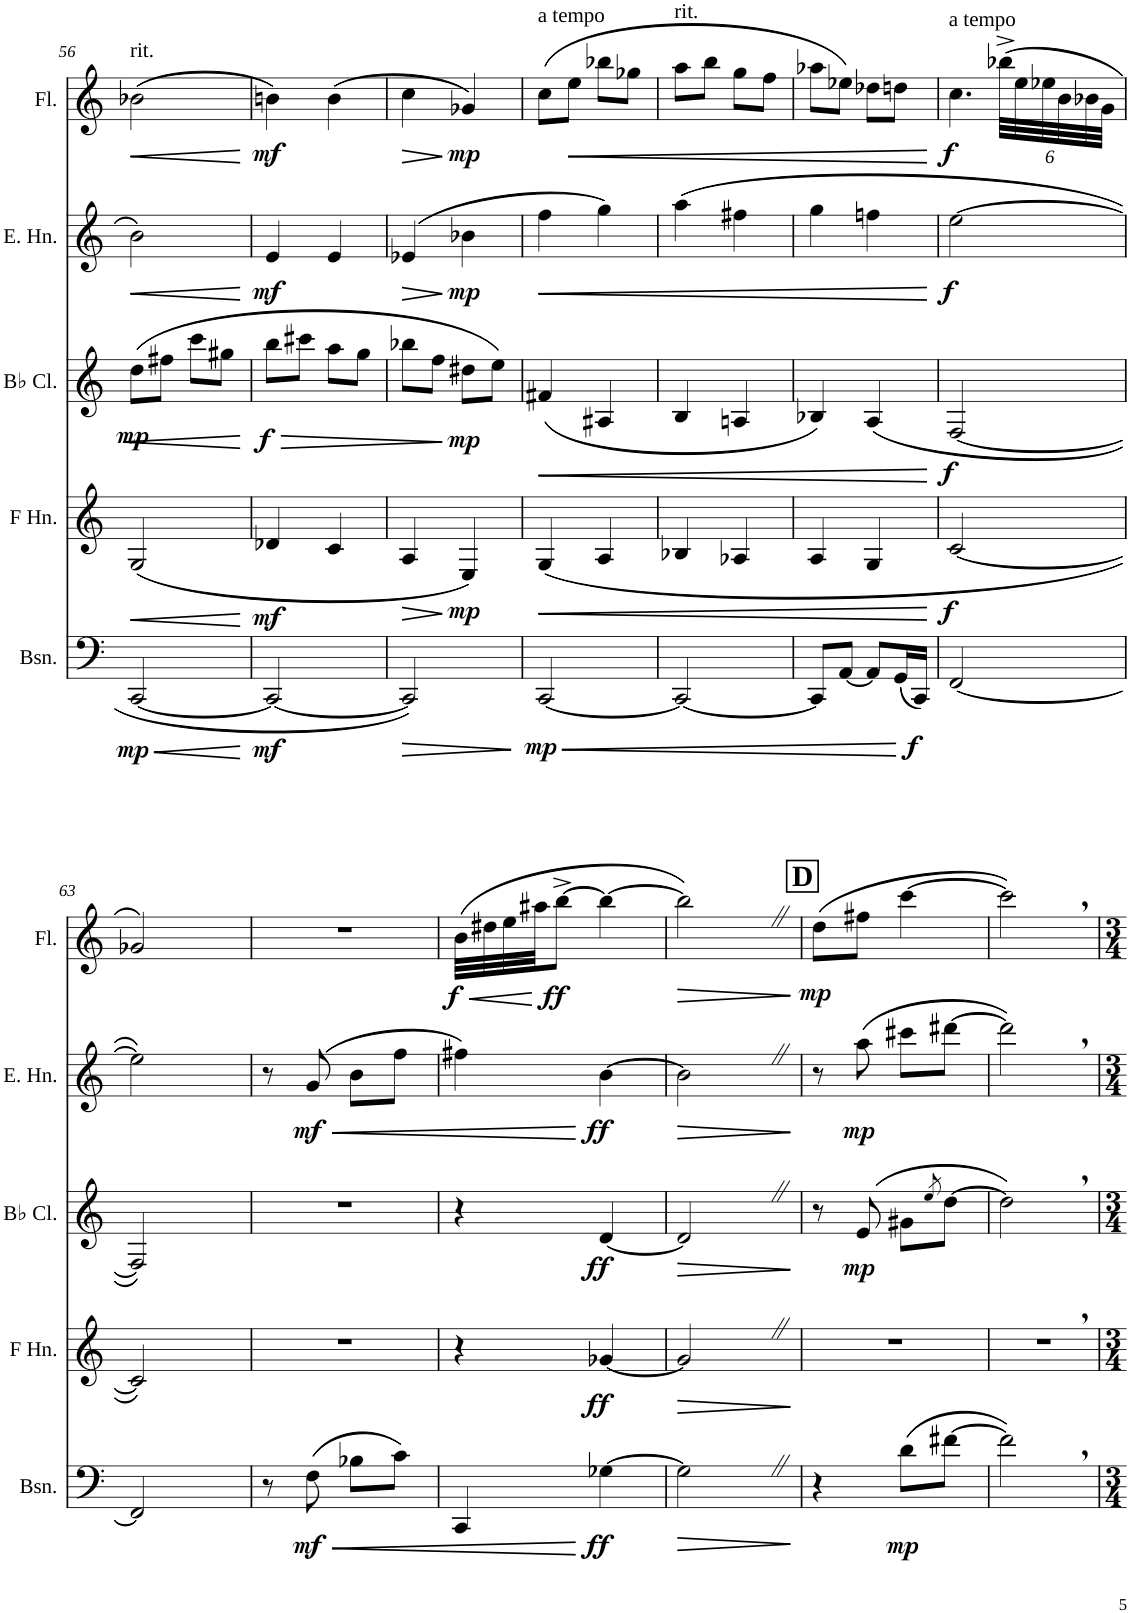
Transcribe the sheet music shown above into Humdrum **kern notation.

**kern	**dynam	**kern	**dynam	**kern	**dynam	**kern	**dynam	**kern	**dynam
*part5	*part5	*part4	*part4	*part3	*part3	*part2	*part2	*part1	*part1
*staff5	*staff5	*staff4	*staff4	*staff3	*staff3	*staff2	*staff2	*staff1	*staff1
*I"Bassoon	*	*I"Horn in F	*	*I"Bb Clarinet	*	*I"English Horn	*	*I"Flute	*
*I'Bsn.	*	*	*	*I'Bb Cl.	*	*I'E. Hn.	*	*I'Fl.	*
!!LO:PB:g=z
*clefF4	*	*clefG2	*	*clefG2	*	*clefG2	*	*clefG2	*
*	*	*Trd4c7	*	*Trd1c2	*	*Trd4c7	*	*	*
*k[]	*	*k[]	*	*k[]	*	*k[]	*	*k[]	*
*M2/4	*	*M2/4	*	*M2/4	*	*M2/4	*	*M2/4	*
=56	=56	=56	=56	=56	=56	=56	=56	=56	=56
!	!	!	!	!	!	!	!	!LO:TX:a:t=rit.	!
!	!LO:HP:b	!	!LO:HP:b	!	!	!	!LO:HP:b	!	!LO:HP:b
!	!LO:DY:n=1:b	!	!	!	!LO:DY:b	!	!	!	!
[2CC/	< mp	(2G/	<	(8dd\L	mp	2b\	<	(2b-X\	<
!	!	!	!	!	!LO:HP:b	!	!	!	!
.	.	.	.	8ff#X\J	<	.	.	.	.
.	.	.	.	8ccc\L	.	.	.	.	.
.	.	.	.	8gg#X\J	.	.	.	.	.
.	.	.	.	.	.	.	.	.	[
=57	=57	=57	=57	=57	=57	=57	=57	=57	=57
!	!LO:DY:b	!	!LO:DY:b	!	!LO:HP:b	!	!	!	!
!	!	!	!	!	!LO:DY:n=1:b	!	!LO:DY:b	!	!LO:DY:b
2CC/_	mf	4d-X/	mf	8bb\L	> f	4e/	mf	4bn\)	mf
.	.	.	.	8ccc#X\J	.	.	.	.	.
.	.	4c/	.	8aa\L	.	4e/	.	(4b\	.
.	.	.	.	8gg\J	.	.	.	.	.
=58	=58	=58	=58	=58	=58	=58	=58	=58	=58
!	!LO:HP:b	!	!LO:HP:b	!	!	!	!LO:HP:b	!	!LO:HP:b
2CC/]	>	4A/	>	8bb-X\L	.	(4e-X/	>	4cc\	>
.	.	.	.	8ff\J	.	.	.	.	.
!	!	!	!LO:DY:n=1:b	!	!LO:DY:n=1:b	!	!LO:DY:n=1:b	!	!LO:DY:n=1:b
.	.	4E/)	[ mp	8dd#X\L	[ mp	4b-X\	[ mp	4g-X/)	] mp
.	.	.	.	8ee\J)	.	.	.	.	.
.	[	.	.	.	.	.	.	.	.
=59	=59	=59	=59	=59	=59	=59	=59	=59	=59
!	!	!	!	!	!	!	!	!LO:TX:a:t=a tempo	!
!	!LO:HP:b	!	!LO:HP:b	!	!LO:HP:b	!	!LO:HP:b	!	!
!	!LO:DY:n=1:b	!	!	!	!	!	!	!	!
[2CC/	< mp	(4G/	<	(4f#X/	<	4ff\	<	(8cc\L	.
!	!	!	!	!	!	!	!	!	!LO:HP:b
.	.	.	.	.	.	.	.	8ee\J	<
.	.	4A/	.	4A#X/	.	4gg\)	.	8bb-X\L	.
.	.	.	.	.	.	.	.	8gg-X\J	.
=60	=60	=60	=60	=60	=60	=60	=60	=60	=60
!	!	!	!	!	!	!	!	!LO:TX:a:t=rit.	!
2CC/_	.	4B-X/	.	4B/	.	(4aa\	.	8aa\L	.
.	.	.	.	.	.	.	.	8bb\J	.
.	.	4A-X/	.	4An/	.	4ff#X\	.	8gg\L	.
.	.	.	.	.	.	.	.	8ff\J	.
=61	=61	=61	=61	=61	=61	=61	=61	=61	=61
8CC/L]	.	4A/	.	4B-X/)	.	4gg\	.	8aa-X\L	.
[8AA/J	.	.	.	.	.	.	.	8ee-X\J)	.
8AA/L]	.	4G/	.	(4A/	.	4ffn\	.	8dd-X\L	.
(16GG/L	.	.	.	.	.	.	.	8ddn\J	.
!	!LO:DY:n=1:b	!	!	!	!	!	!	!	!
16CC/JJ)	] f	.	.	.	.	.	.	.	.
.	.	.	]	.	]	.	]	.	[
=62	=62	=62	=62	=62	=62	=62	=62	=62	=62
!	!	!	!	!	!	!	!	!LO:TX:a:t=a tempo	!
!	!	!	!LO:DY:b	!	!LO:DY:b	!	!LO:DY:b	!	!LO:DY:b
[2FF/	.	[2c/	f	[2F/	f	[2ee\	f	4.cc\	f
*	*	*	*	*	*	*	*	*Xbrackettup	*
.	.	.	.	.	.	.	.	(48bb-X^\LLL	.
.	.	.	.	.	.	.	.	48ee\	.
.	.	.	.	.	.	.	.	48ee-X\	.
.	.	.	.	.	.	.	.	48b\	.
.	.	.	.	.	.	.	.	48b-X\	.
.	.	.	.	.	.	.	.	48g\JJJ	.
!!LO:LB:g=z
=63	=63	=63	=63	=63	=63	=63	=63	=63	=63
2FF/]	.	2c/])	.	2F/])	.	2ee\])	.	2g-X/)	.
=64	=64	=64	=64	=64	=64	=64	=64	=64	=64
8r	.	2r	.	2r	.	8r	.	2r	.
!	!LO:HP:b	!	!	!	!	!	!LO:HP:b	!	!
!	!LO:DY:n=1:b	!	!	!	!	!	!LO:DY:n=1:b	!	!
(8F\	< mf	.	.	.	.	(8g/	< mf	.	.
8B-X\L	.	.	.	.	.	8b\L	.	.	.
8c\J)	.	.	.	.	.	8ff\J	.	.	.
=65	=65	=65	=65	=65	=65	=65	=65	=65	=65
!	!	!	!	!	!	!	!	!	!LO:HP:b
!	!	!	!	!	!	!	!	!	!LO:DY:n=1:b
4CC/	.	4r	.	4r	.	4ff#X\)	.	(32b\LLL	< f
.	.	.	.	.	.	.	.	32dd#X\	.
.	.	.	.	.	.	.	.	32ee\	.
.	.	.	.	.	.	.	.	32aa#X\JJ	.
!	!	!	!	!	!	!	!	!	!LO:DY:n=2:b
.	.	.	.	.	.	.	.	[8bb^\J	[ ff
!	!LO:DY:n=1:b	!	!LO:DY:b	!	!LO:DY:b	!	!LO:DY:n=1:b	!	!
[4G-X\	[ ff	[4g-X/	ff	[4d/	ff	[4b\	[ ff	4bb\_	.
=66	=66	=66	=66	=66	=66	=66	=66	=66	=66
!	!	!	!	!	!	!	!	!	!LO:HP:b
2G-Z\]	.	2g-Z/]	.	2dZ/]	.	2bZ\]	.	2bbZ\])	>
.	[	.	[	.	[	.	[	.	]
=67	=67	=67	=67	=67	=67	=67	=67	=67	=67
!!LO:REH:place=s1:a:B:cj:fs=14:t=D
!	!	!	!	!	!	!	!	!	!LO:DY:b
4r	.	2r	.	8r	.	8r	.	(8dd\L	mp
!	!	!	!	!	!LO:DY:b	!	!LO:DY:b	!	!
.	.	.	.	(8e/	mp	(8aa\	mp	8ff#X\J	.
!	!LO:DY:b	!	!	!	!	!	!	!	!
(8d\L	mp	.	.	8g#X\L	.	8ccc#X\L	.	[4ccc\	.
.	.	.	.	8qee/	.	.	.	.	.
[8f#X\J	.	.	.	[8dd\J	.	[8ddd#X\J	.	.	.
=68	=68	=68	=68	=68	=68	=68	=68	=68	=68
2f#,\])	.	2r	.	2dd,\])	.	2ddd#,\])	.	2ccc,\])	.
=	=	=	=	=	=	=	=	=	=
*-	*-	*-	*-	*-	*-	*-	*-	*-	*-
